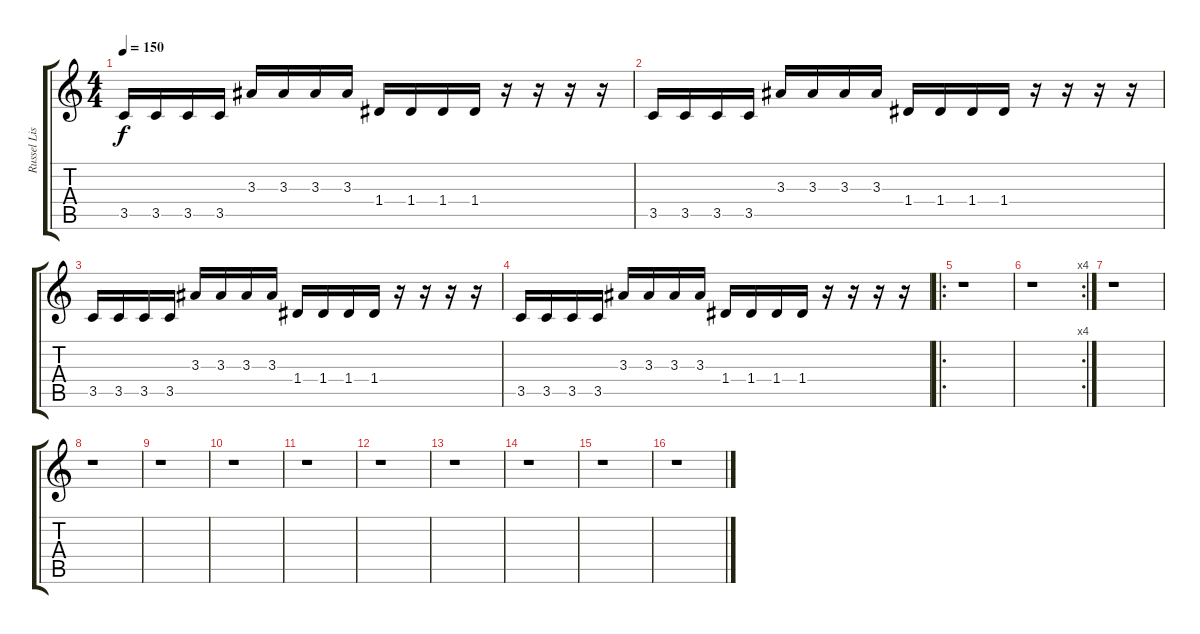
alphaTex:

\track ("Russel Lissack" "Russel Lis") {instrument electricguitarmuted}
\staff {score tabs}
\tuning (E4 B3 G3 D3 A2 E2) {hide}
\ts (4 4)
\tempo 150
\clef g2
\ks c
3.5.16{dy f} 3.5.16 3.5.16 3.5.16 3.3.16 3.3.16 3.3.16 3.3.16 1.4.16 1.4.16 1.4.16 1.4.16 r.16 r.16 r.16 r.16 |
3.5.16 3.5.16 3.5.16 3.5.16 3.3.16 3.3.16 3.3.16 3.3.16 1.4.16 1.4.16 1.4.16 1.4.16 r.16 r.16 r.16 r.16 |
3.5.16 3.5.16 3.5.16 3.5.16 3.3.16 3.3.16 3.3.16 3.3.16 1.4.16 1.4.16 1.4.16 1.4.16 r.16 r.16 r.16 r.16 |
3.5.16 3.5.16 3.5.16 3.5.16 3.3.16 3.3.16 3.3.16 3.3.16 1.4.16 1.4.16 1.4.16 1.4.16 r.16 r.16 r.16 r.16 |
\ro
r.1 |
\rc 4
r.1 |
r.1 |
r.1 |
r.1 |
r.1 |
r.1 |
r.1 |
r.1 |
r.1 |
r.1 |
r.1
